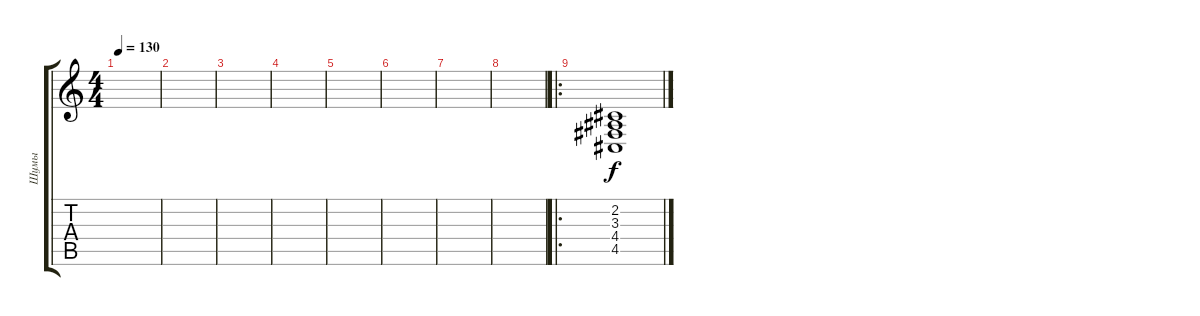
\track ("Шумы" "Шумы") {instrument seashore}
\staff {score tabs}
\tuning (E4 B3 G3 D3 A2 D2) {hide}
\ts (4 4)
\tempo 130
\clef g2
\ks c
|
|
|
|
|
|
|
|
\ro
(2.2 3.3 4.4 4.5).1
